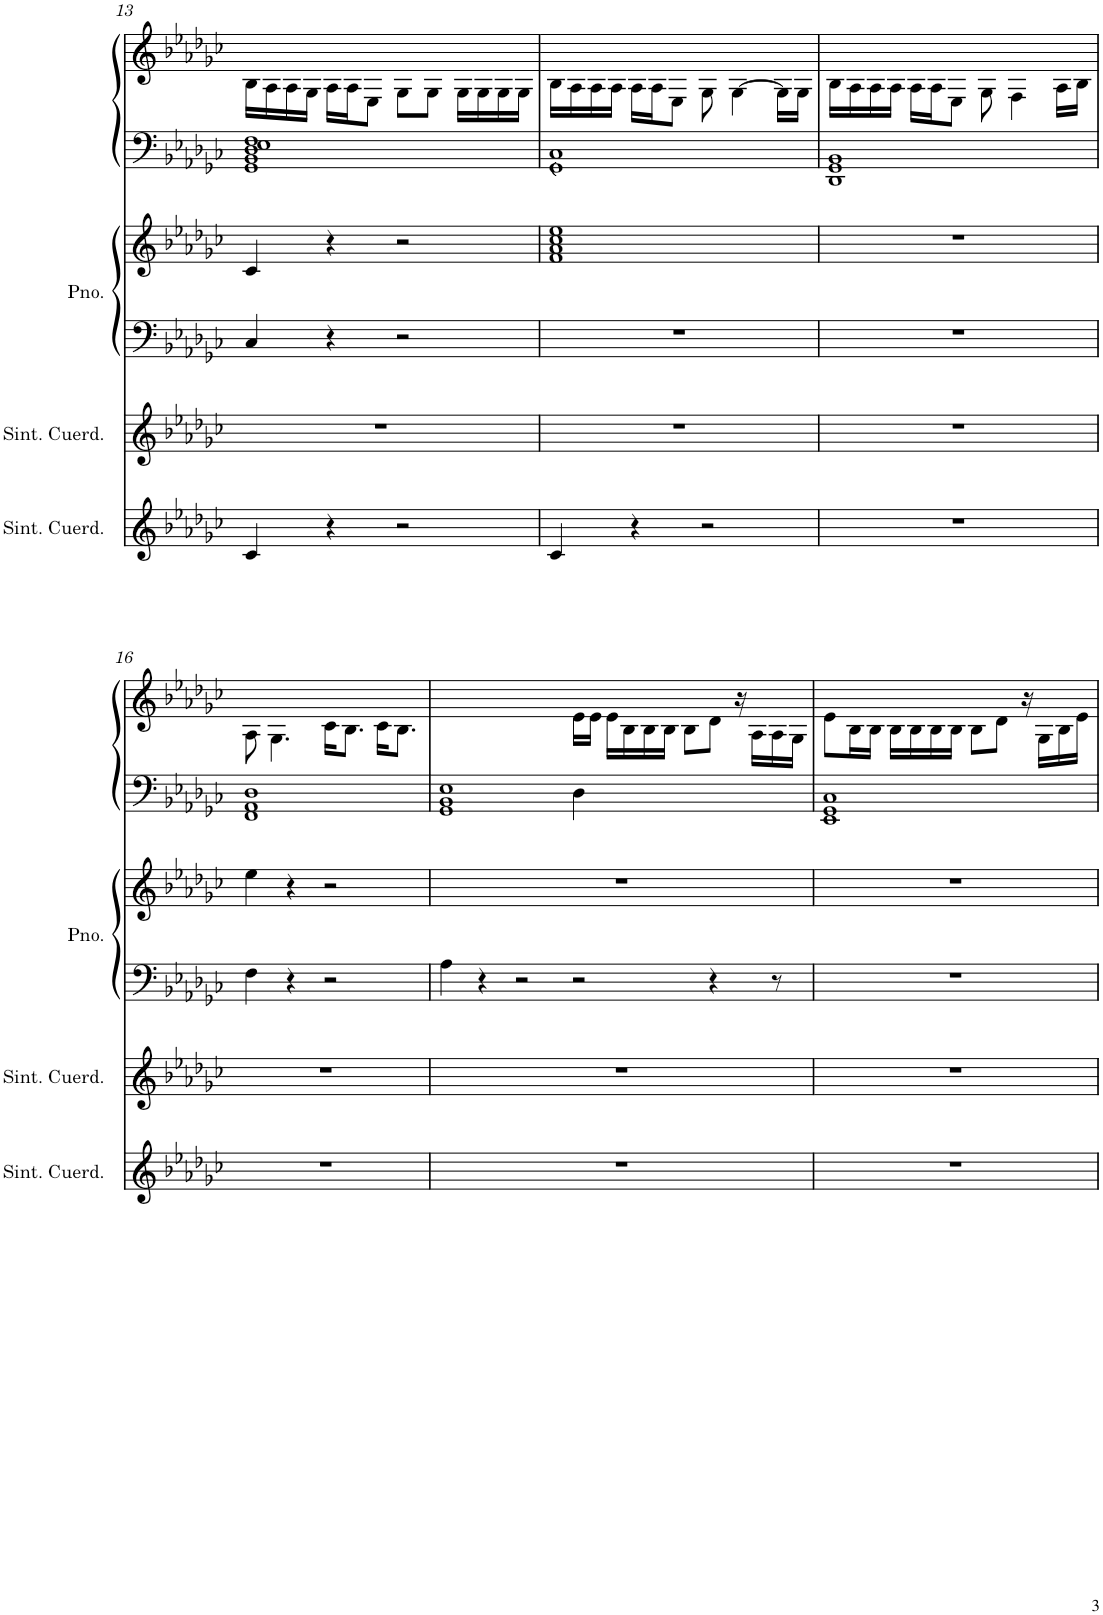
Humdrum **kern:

**kern	**kern	**kern	**kern	**kern	**kern
*part4	*part3	*part2	*part2	*part1	*part1
*staff6	*staff5	*staff4	*staff3	*staff2	*staff1
*I"Sintetizador Pad	*I"Sintetizador Banda sonora	*I"Piano	*	*I"Piano	*
*	*	*I'Pno.	*	*I'Pno	*
!!LO:PB:g=z
*clefG2	*clefG2	*clefF4	*clefG2	*clefF4	*clefG2
*k[b-e-a-d-g-c-]	*k[b-e-a-d-g-c-]	*k[b-e-a-d-g-c-]	*k[b-e-a-d-g-c-]	*k[b-e-a-d-g-c-]	*k[b-e-a-d-g-c-]
*M4/4	*M4/4	*M4/4	*M4/4	*M4/4	*M4/4
=13	=13	=13	=13	=13	=13
*	*	*	*	*^	*
4c-/	1r	4C-/	4c-/	1D- 1E- 1F	1GG- 1BB-	16B-\LL
.	.	.	.	.	.	16A-\
.	.	.	.	.	.	16A-\
.	.	.	.	.	.	16G-\JJ
4r	.	4r	4r	.	.	16A-\LL
.	.	.	.	.	.	16A-\J
.	.	.	.	.	.	8E-\J
2r	.	2r	2r	.	.	8G-\L
.	.	.	.	.	.	8G-\J
.	.	.	.	.	.	16G-\LL
.	.	.	.	.	.	16G-\
.	.	.	.	.	.	16G-\
.	.	.	.	.	.	16G-\JJ
=14	=14	=14	=14	=14	=14	=14
4c-/	1r	1r	1f 1a- 1cc- 1ee-	1C-	1GG-	16B-\LL
.	.	.	.	.	.	16A-\
.	.	.	.	.	.	16A-\
.	.	.	.	.	.	16A-\JJ
4r	.	.	.	.	.	16A-\LL
.	.	.	.	.	.	16A-\J
.	.	.	.	.	.	8E-\J
2r	.	.	.	.	.	8G-\
.	.	.	.	.	.	[>4G-\
.	.	.	.	.	.	16G-\LL]
.	.	.	.	.	.	16G-\JJ
=15	=15	=15	=15	=15	=15	=15
1r	1r	1r	1r	1GG- 1BB-	1DD-	16B-\LL
.	.	.	.	.	.	16A-\
.	.	.	.	.	.	16A-\
.	.	.	.	.	.	16A-\JJ
.	.	.	.	.	.	16A-\LL
.	.	.	.	.	.	16A-\J
.	.	.	.	.	.	8E-\J
.	.	.	.	.	.	8G-\
.	.	.	.	.	.	4F\
.	.	.	.	.	.	16A-\LL
.	.	.	.	.	.	16B-\JJ
!!LO:LB:g=z
=16	=16	=16	=16	=16	=16	=16
1r	1r	4F\	4ee-\	1D-	1FF 1AA-	8A-\
.	.	.	.	.	.	4.G-\
.	.	4r	4r	.	.	.
.	.	2r	2r	.	.	16c-\KL
.	.	.	.	.	.	8.B-\J
.	.	.	.	.	.	16c-\KL
.	.	.	.	.	.	8.B-\J
=17	=17	=17	=17	=17	=17	=17
1r	1r	4A-\	1r	1E-	1GG- 1BB-	1ryy
.	.	4r	.	.	.	.
.	.	2r	.	.	.	.
2..ryy	2..ryy	2r	2..ryy	4D-\	2..ryy	16e-\LL
.	.	.	.	.	.	16e-\JJ
.	.	.	.	.	.	16e-\LL
.	.	.	.	.	.	16B-\
.	.	.	.	4ryy	.	16B-\
.	.	.	.	.	.	16B-\JJ
.	.	.	.	.	.	8B-\L
.	.	4r	.	4ryy	.	8d-\J
.	.	.	.	.	.	16r
.	.	.	.	.	.	16A-\LL
.	.	8r	.	8ryy	.	16A-\
.	.	.	.	.	.	16G-\JJ
=18	=18	=18	=18	=18	=18	=18
1r	1r	1r	1r	1C-	1EE- 1GG-	8e-\L
.	.	.	.	.	.	16B-\L
.	.	.	.	.	.	16B-\JJ
.	.	.	.	.	.	16B-\LL
.	.	.	.	.	.	16B-\
.	.	.	.	.	.	16B-\
.	.	.	.	.	.	16B-\JJ
.	.	.	.	.	.	8B-\L
.	.	.	.	.	.	8d-\J
.	.	.	.	.	.	16r
.	.	.	.	.	.	16G-\LL
.	.	.	.	.	.	16B-\
.	.	.	.	.	.	16e-\JJ
*	*	*	*	*v	*v	*
=	=	=	=	=	=
*-	*-	*-	*-	*-	*-
